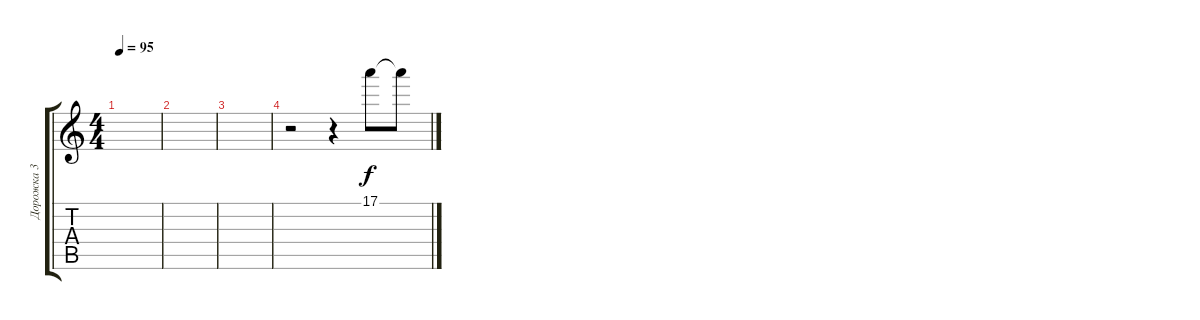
\track ("Дорожка 3" "Дорожка 3") {instrument acousticguitarsteel}
\staff {score tabs}
\tuning (E4 B3 G3 D3 A2 E2) {hide}
\ts (4 4)
\tempo 95
\clef g2
\ks c
|
|
|
r.2 r.4 17.1.8 17.1{t}.8
